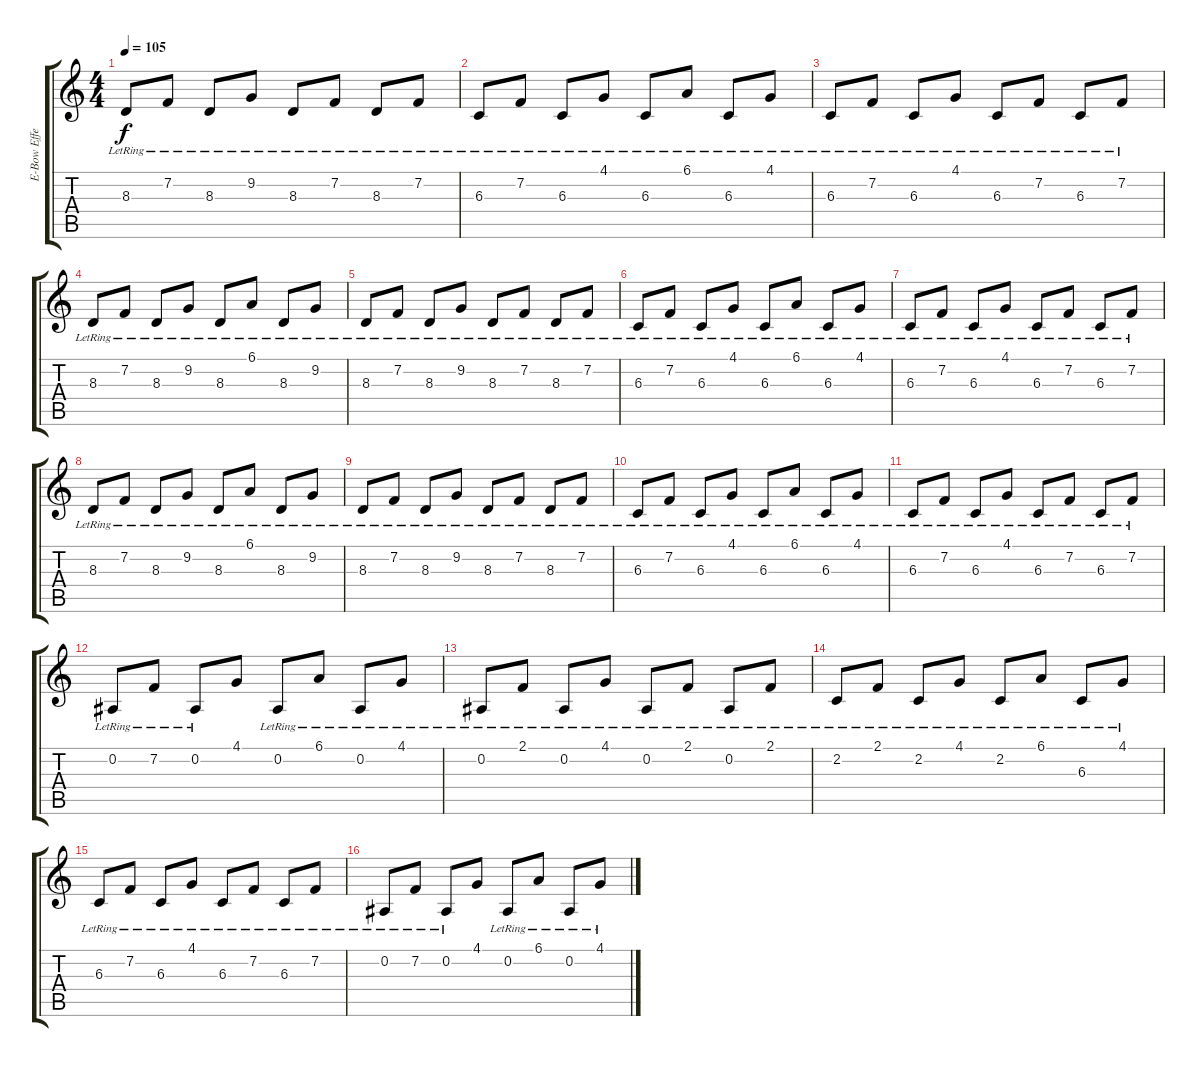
\track ("E-Bow Effect [Gtr.1 Brad]" "E-Bow Effe") {instrument bagpipe}
\staff {score tabs}
\tuning (Eb4 Bb3 Gb3 Db3 Ab2 Db2) {hide}
\ts (4 4)
\tempo 105
\clef g2
\ks c
8.3{lr}.8{dy f} 7.2{lr}.8 8.3{lr}.8 9.2{lr}.8 8.3{lr}.8 7.2{lr}.8 8.3{lr}.8 7.2{lr}.8 |
6.3{lr}.8 7.2{lr}.8 6.3{lr}.8 4.1{lr}.8 6.3{lr}.8 6.1{lr}.8 6.3{lr}.8 4.1{lr}.8 |
6.3{lr}.8 7.2{lr}.8 6.3{lr}.8 4.1{lr}.8 6.3{lr}.8 7.2{lr}.8 6.3{lr}.8 7.2{lr}.8 |
8.3{lr}.8 7.2{lr}.8 8.3{lr}.8 9.2{lr}.8 8.3{lr}.8 6.1{lr}.8 8.3{lr}.8 9.2{lr}.8 |
8.3{lr}.8 7.2{lr}.8 8.3{lr}.8 9.2{lr}.8 8.3{lr}.8 7.2{lr}.8 8.3{lr}.8 7.2{lr}.8 |
6.3{lr}.8 7.2{lr}.8 6.3{lr}.8 4.1{lr}.8 6.3{lr}.8 6.1{lr}.8 6.3{lr}.8 4.1{lr}.8 |
6.3{lr}.8 7.2{lr}.8 6.3{lr}.8 4.1{lr}.8 6.3{lr}.8 7.2{lr}.8 6.3{lr}.8 7.2{lr}.8 |
8.3{lr}.8 7.2{lr}.8 8.3{lr}.8 9.2{lr}.8 8.3{lr}.8 6.1{lr}.8 8.3{lr}.8 9.2{lr}.8 |
8.3{lr}.8 7.2{lr}.8 8.3{lr}.8 9.2{lr}.8 8.3{lr}.8 7.2{lr}.8 8.3{lr}.8 7.2{lr}.8 |
6.3{lr}.8 7.2{lr}.8 6.3{lr}.8 4.1{lr}.8 6.3{lr}.8 6.1{lr}.8 6.3{lr}.8 4.1{lr}.8 |
6.3{lr}.8 7.2{lr}.8 6.3{lr}.8 4.1{lr}.8 6.3{lr}.8 7.2{lr}.8 6.3{lr}.8 7.2{lr}.8 |
0.2{lr}.8 7.2{lr}.8 0.2{lr}.8 4.1.8 0.2{lr}.8 6.1{lr}.8 0.2{lr}.8 4.1{lr}.8 |
0.2{lr}.8 2.1{lr}.8 0.2{lr}.8 4.1{lr}.8 0.2{lr}.8 2.1{lr}.8 0.2{lr}.8 2.1{lr}.8 |
2.2{lr}.8 2.1{lr}.8 2.2{lr}.8 4.1{lr}.8 2.2{lr}.8 6.1{lr}.8 6.3{lr}.8 4.1{lr}.8 |
6.3{lr}.8 7.2{lr}.8 6.3{lr}.8 4.1{lr}.8 6.3{lr}.8 7.2{lr}.8 6.3{lr}.8 7.2{lr}.8 |
0.2{lr}.8 7.2{lr}.8 0.2{lr}.8 4.1.8 0.2{lr}.8 6.1{lr}.8 0.2{lr}.8 4.1{lr}.8
